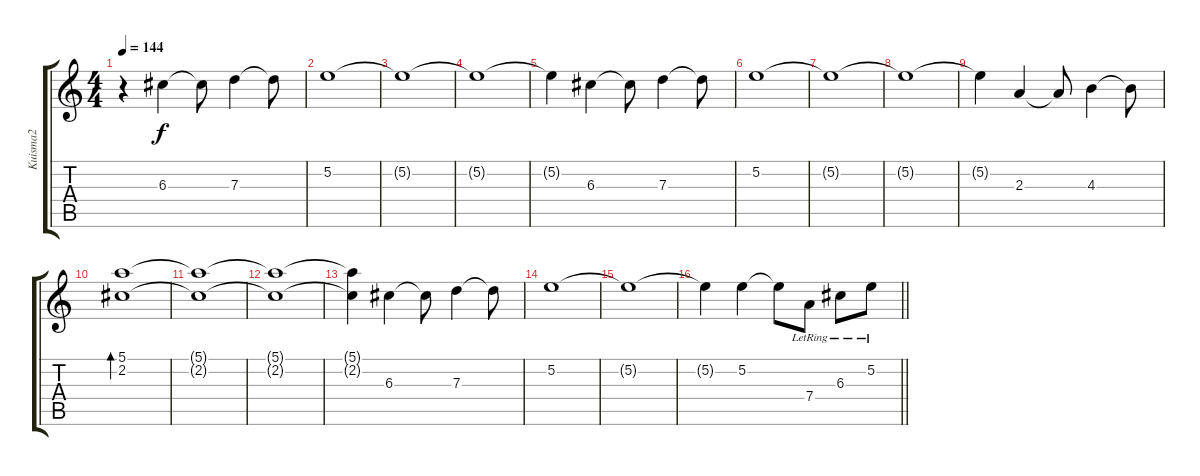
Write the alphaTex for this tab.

\track ("Kuisma2" "Kuisma2") {instrument electricguitarjazz}
\staff {score tabs}
\tuning (E4 B3 G3 D3 A2 D2) {hide}
\ts (4 4)
\tempo 144
\clef g2
\ks c
r.4{dy f} 6.3.4 6.3{t}.8 7.3.4 7.3{t}.8 |
5.2.1 |
5.2{t}.1 |
5.2{t}.1 |
5.2{t}.4 6.3.4 6.3{t}.8 7.3.4 7.3{t}.8 |
5.2.1 |
5.2{t}.1 |
5.2{t}.1 |
5.2{t}.4 2.3.4 2.3{t}.8 4.3.4 4.3{t}.8 |
(5.1 2.2).1{bd 240} |
(5.1{t} 2.2{t}).1 |
(5.1{t} 2.2{t}).1 |
(5.1{t} 2.2{t}).4 6.3.4 6.3{t}.8 7.3.4 7.3{t}.8 |
5.2.1 |
5.2{t}.1 |
\barLineRight lightlight
5.2{t}.4 5.2.4 5.2{t}.8 7.4{lr}.8 6.3{lr}.8 5.2{lr}.8
